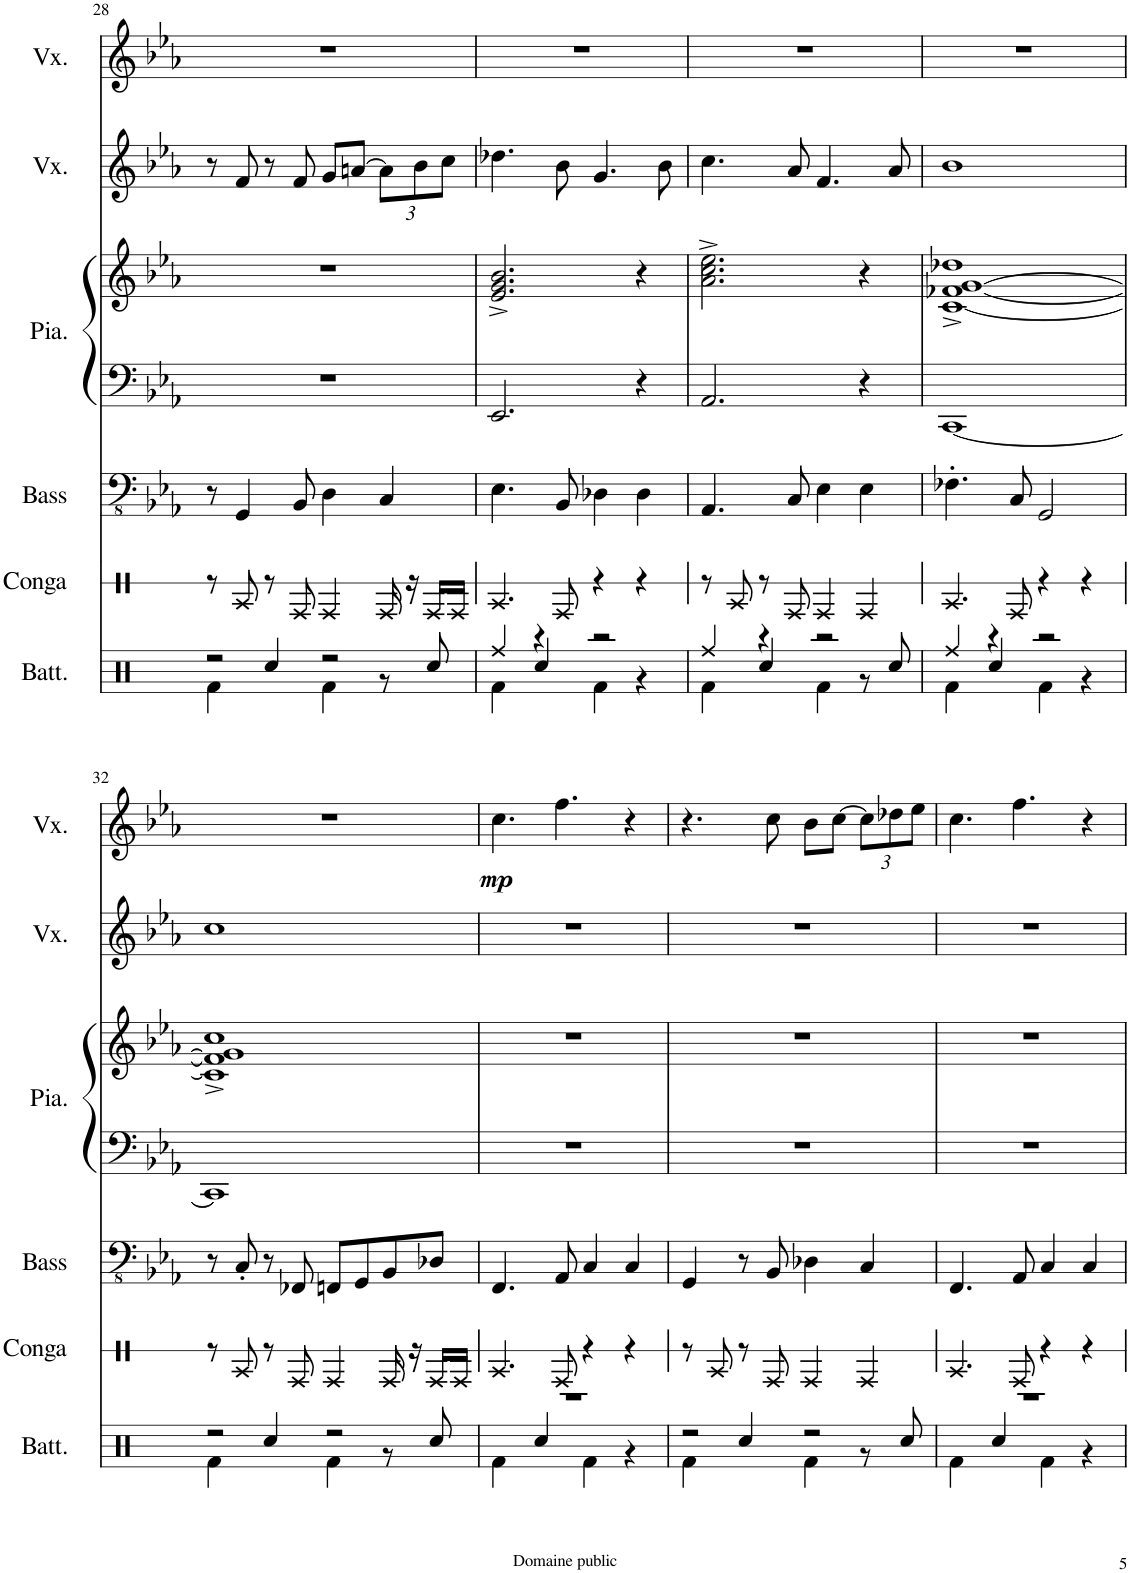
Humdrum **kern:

**kern	**kern	**kern	**kern	**kern	**kern	**kern	**dynam
*part6	*part5	*part4	*part3	*part3	*part2	*part1	*part1
*staff7	*staff6	*staff5	*staff4	*staff3	*staff2	*staff1	*staff1
*I"Batterie	*I"Conga	*I"Basse acoustique	*I"Piano	*	*I"Voix	*I"Voix	*
*I'Batt.	*I'Conga	*I'Bass	*I'Pia.	*	*I'Vx.	*I'Vx.	*
!!LO:PB:g=z
*clefX	*clefX	*clefFv4	*clefF4	*clefG2	*clefG2	*clefG2	*
*k[]	*k[]	*k[b-e-a-]	*k[b-e-a-]	*k[b-e-a-]	*k[b-e-a-]	*k[b-e-a-]	*
*M4/4	*M4/4	*M4/4	*M4/4	*M4/4	*M4/4	*M4/4	*
=28	=28	=28	=28	=28	=28	=28	=28
*^	*	*	*	*	*	*	*
2r	4Rf\	8r	8r	1r	1r	8r	1r	.
.	.	8RA/	4GGG/	.	.	8f/	.	.
.	4Rcc/	8r	.	.	.	8r	.	.
.	.	8RF/	8BBB-/	.	.	8f/	.	.
2r	4Rf\	4RF/	4DD\	.	.	8g/L	.	.
.	.	.	.	.	.	[8an/J	.	.
*	*	*	*	*	*	*Xbrackettup	*	*
.	8r	16RF/	4CC/	.	.	12a\L]	.	.
.	.	16r	.	.	.	.	.	.
.	.	.	.	.	.	12b-\	.	.
.	8Rcc/	16RF/LL	.	.	.	.	.	.
.	.	.	.	.	.	12cc\J	.	.
.	.	16RF/JJ	.	.	.	.	.	.
=29	=29	=29	=29	=29	=29	=29	=29	=29
4Rff/	4Rf\	4.RA/	4.EE-\	2.EE-/	2.e-/^ 2.g/^ 2.b-/^	4.dd-X\	1r	.
4r	4Rcc/	.	.	.	.	.	.	.
.	.	8RF/	8BBB-/	.	.	8b-\	.	.
2r	4Rf\	4r	4DD-X\	.	.	4.g/	.	.
.	4r	4r	4DD-\	4r	4r	.	.	.
.	.	.	.	.	.	8b-\	.	.
=30	=30	=30	=30	=30	=30	=30	=30	=30
4Rff/	4Rf\	8r	4.AAA-/	2.AA-/	2.a-\^ 2.cc\^ 2.ee-\^	4.cc\	1r	.
.	.	8RA/	.	.	.	.	.	.
4r	4Rcc/	8r	.	.	.	.	.	.
.	.	8RF/	8CC/	.	.	8a-/	.	.
2r	4Rf\	4RF/	4EE-\	.	.	4.f/	.	.
.	8r	4RF/	4EE-\	4r	4r	.	.	.
.	8Rcc/	.	.	.	.	8a-/	.	.
=31	=31	=31	=31	=31	=31	=31	=31	=31
4Rff/	4Rf\	4.RA/	4.FF-X'\	[1CC	[1c^ [1f-X^ [1g^ 1dd-X^	1b-	1r	.
4r	4Rcc/	.	.	.	.	.	.	.
.	.	8RF/	8CC/	.	.	.	.	.
2r	4Rf\	4r	2GGG/	.	.	.	.	.
.	4r	4r	.	.	.	.	.	.
!!LO:LB:g=z
=32	=32	=32	=32	=32	=32	=32	=32	=32
2r	4Rf\	8r	8r	1CC]	1c]^ 1f-]^ 1g]^ 1cc^	1cc	1r	.
.	.	8RA/	8CC'/	.	.	.	.	.
.	4Rcc/	8r	8r	.	.	.	.	.
.	.	8RF/	8FFF-X/	.	.	.	.	.
2r	4Rf\	4RF/	8FFFn/L	.	.	.	.	.
.	.	.	8GGG/	.	.	.	.	.
.	8r	16RF/	8BBB-/	.	.	.	.	.
.	.	16r	.	.	.	.	.	.
.	8Rcc/	16RF/LL	8DD-X/J	.	.	.	.	.
.	.	16RF/JJ	.	.	.	.	.	.
=33	=33	=33	=33	=33	=33	=33	=33	=33
!	!	!	!	!	!	!	!	!LO:DY:b
1r	4Rf\	4.RA/	4.FFF/	1r	1r	1r	4.cc\	mp
.	4Rcc/	.	.	.	.	.	.	.
.	.	8RF/	8AAA-/	.	.	.	4.ff\	.
.	4Rf\	4r	4CC/	.	.	.	.	.
.	4r	4r	4CC/	.	.	.	4r	.
=34	=34	=34	=34	=34	=34	=34	=34	=34
2r	4Rf\	8r	4GGG/	1r	1r	1r	4.r	.
.	.	8RA/	.	.	.	.	.	.
.	4Rcc/	8r	8r	.	.	.	.	.
.	.	8RF/	8BBB-/	.	.	.	8cc\	.
2r	4Rf\	4RF/	4DD-X\	.	.	.	8b-\L	.
.	.	.	.	.	.	.	[8cc\J	.
*	*	*	*	*	*	*	*Xbrackettup	*
.	8r	4RF/	4CC/	.	.	.	12cc\L]	.
.	.	.	.	.	.	.	12dd-X\	.
.	8Rcc/	.	.	.	.	.	.	.
.	.	.	.	.	.	.	12ee-\J	.
=35	=35	=35	=35	=35	=35	=35	=35	=35
1r	4Rf\	4.RA/	4.FFF/	1r	1r	1r	4.cc\	.
.	4Rcc/	.	.	.	.	.	.	.
.	.	8RF/	8AAA-/	.	.	.	4.ff\	.
.	4Rf\	4r	4CC/	.	.	.	.	.
.	4r	4r	4CC/	.	.	.	4r	.
*v	*v	*	*	*	*	*	*	*
=	=	=	=	=	=	=	=
*-	*-	*-	*-	*-	*-	*-	*-
